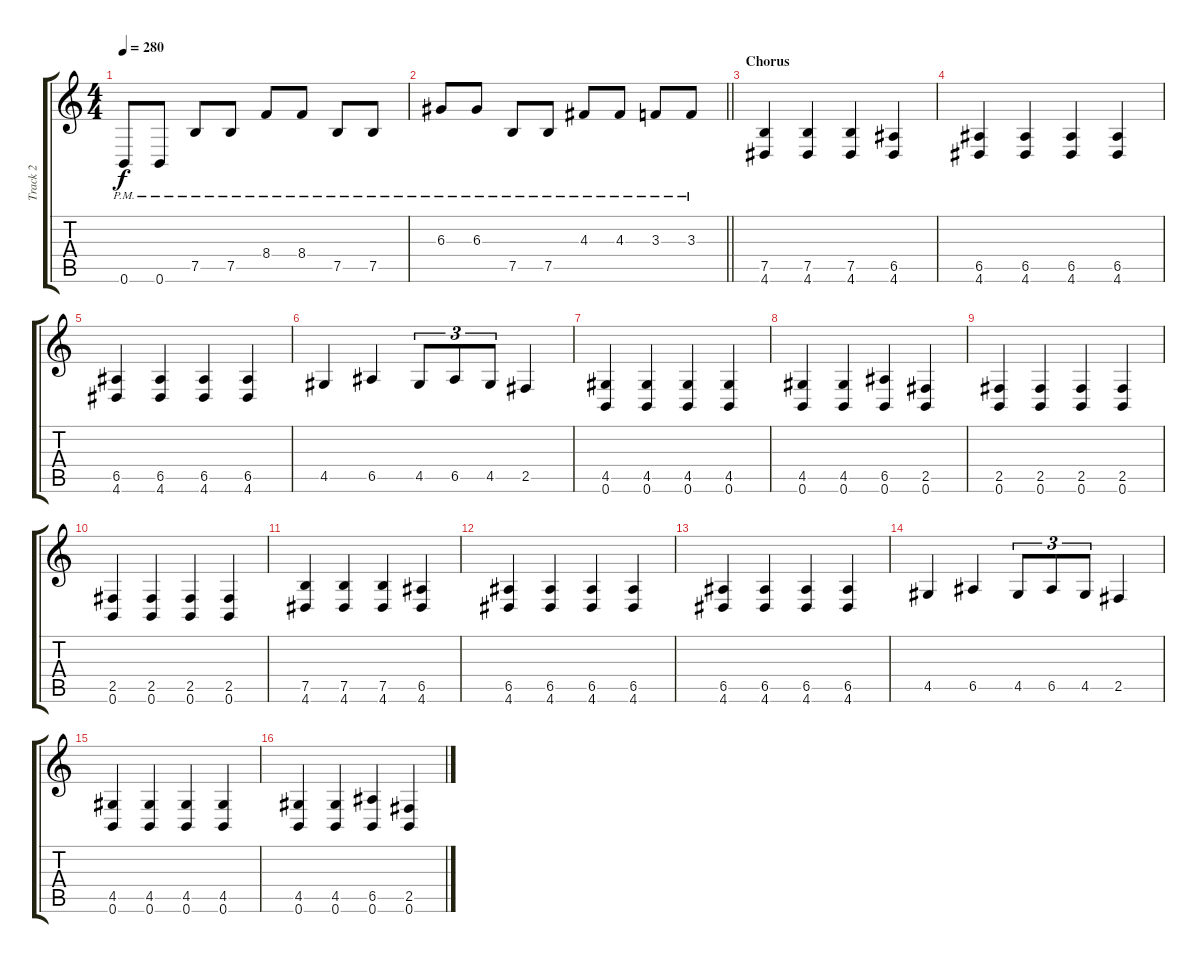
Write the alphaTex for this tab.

\track ("Track 2" "Track 2") {instrument distortionguitar}
\staff {score tabs}
\tuning (B3 Gb3 D3 A2 E2 B1) {hide}
\ts (4 4)
\tempo 280
\clef g2
\ks c
0.6{pm}.8{dy f} 0.6{pm}.8 7.5{pm}.8 7.5{pm}.8 8.4{pm}.8 8.4{pm}.8 7.5{pm}.8 7.5{pm}.8 |
\barLineRight lightlight
6.3{pm}.8 6.3{pm}.8 7.5{pm}.8 7.5{pm}.8 4.3{pm}.8 4.3{pm}.8 3.3{pm}.8 3.3{pm}.8 |
\section ("" "Chorus")
(7.5 4.6).4 (7.5 4.6).4 (7.5 4.6).4 (6.5 4.6).4 |
(6.5 4.6).4 (6.5 4.6).4 (6.5 4.6).4 (6.5 4.6).4 |
(6.5 4.6).4 (6.5 4.6).4 (6.5 4.6).4 (6.5 4.6).4 |
4.5.4 6.5.4 4.5.8{tu (3 2)} 6.5.8{tu (3 2)} 4.5.8{tu (3 2)} 2.5.4 |
(4.5 0.6).4 (4.5 0.6).4 (4.5 0.6).4 (4.5 0.6).4 |
(4.5 0.6).4 (4.5 0.6).4 (6.5 0.6).4 (2.5 0.6).4 |
(2.5 0.6).4 (2.5 0.6).4 (2.5 0.6).4 (2.5 0.6).4 |
(2.5 0.6).4 (2.5 0.6).4 (2.5 0.6).4 (2.5 0.6).4 |
(7.5 4.6).4 (7.5 4.6).4 (7.5 4.6).4 (6.5 4.6).4 |
(6.5 4.6).4 (6.5 4.6).4 (6.5 4.6).4 (6.5 4.6).4 |
(6.5 4.6).4 (6.5 4.6).4 (6.5 4.6).4 (6.5 4.6).4 |
4.5.4 6.5.4 4.5.8{tu (3 2)} 6.5.8{tu (3 2)} 4.5.8{tu (3 2)} 2.5.4 |
(4.5 0.6).4 (4.5 0.6).4 (4.5 0.6).4 (4.5 0.6).4 |
(4.5 0.6).4 (4.5 0.6).4 (6.5 0.6).4 (2.5 0.6).4
